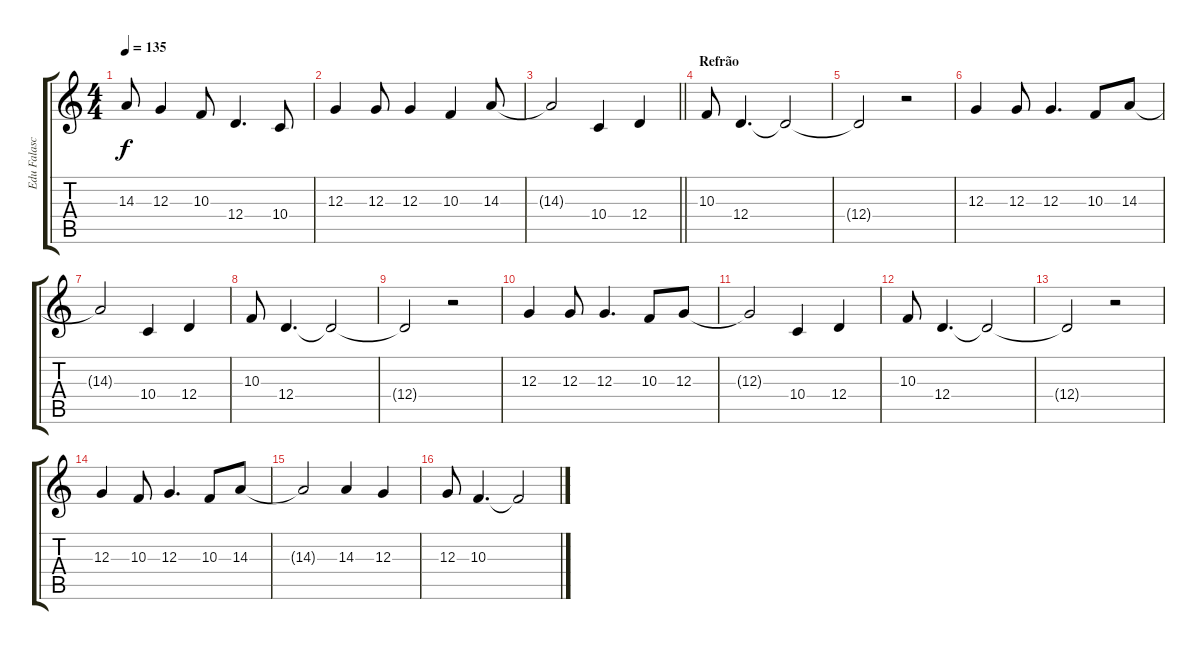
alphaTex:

\track ("Edu Falaschi" "Edu Falasc") {instrument sopranosax}
\staff {score tabs}
\tuning (E4 B3 G3 D3 A2 E2) {hide}
\ts (4 4)
\tempo 135
\clef g2
\ks c
14.3{t}.8{dy f} 12.3.4 10.3.8 12.4.4{d} 10.4.8 |
12.3.4 12.3.8 12.3.4 10.3.4 14.3.8 |
\barLineRight lightlight
14.3{t}.2 10.4.4 12.4.4 |
\section ("" "Refrão")
10.3.8 12.4.4{d} 12.4{t}.2 |
12.4{t}.2 r.2 |
12.3.4 12.3.8 12.3.4{d} 10.3.8 14.3.8 |
14.3{t}.2 10.4.4 12.4.4 |
10.3.8 12.4.4{d} 12.4{t}.2 |
12.4{t}.2 r.2 |
12.3.4 12.3.8 12.3.4{d} 10.3.8 12.3.8 |
12.3{t}.2 10.4.4 12.4.4 |
10.3.8 12.4.4{d} 12.4{t}.2 |
12.4{t}.2 r.2 |
12.3.4 10.3.8 12.3.4{d} 10.3.8 14.3.8 |
14.3{t}.2 14.3.4 12.3.4 |
12.3.8 10.3.4{d} 10.3{t}.2
